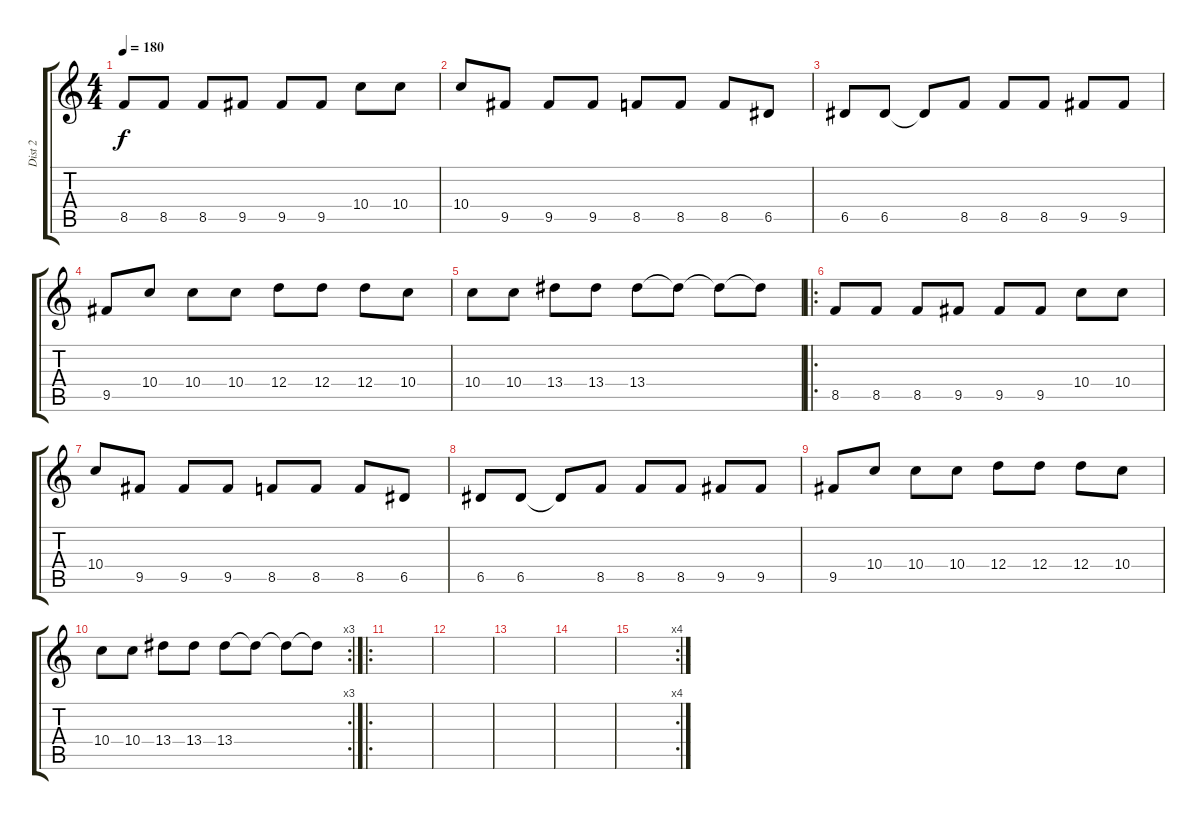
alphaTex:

\track ("Dist 2" "Dist 2") {instrument distortionguitar}
\staff {score tabs}
\tuning (E4 B3 G3 D3 A2 E2) {hide}
\ts (4 4)
\tempo 180
\clef g2
\ks c
8.5.8{dy f} 8.5.8 8.5.8 9.5.8 9.5.8 9.5.8 10.4.8 10.4.8 |
10.4.8 9.5.8 9.5.8 9.5.8 8.5.8 8.5.8 8.5.8 6.5.8 |
6.5.8 6.5.8 6.5{t}.8 8.5.8 8.5.8 8.5.8 9.5.8 9.5.8 |
9.5.8 10.4.8 10.4.8 10.4.8 12.4.8 12.4.8 12.4.8 10.4.8 |
10.4.8 10.4.8 13.4.8 13.4.8 13.4.8 13.4{t}.8 13.4{t}.8 13.4{t}.8 |
\ro
8.5.8 8.5.8 8.5.8 9.5.8 9.5.8 9.5.8 10.4.8 10.4.8 |
10.4.8 9.5.8 9.5.8 9.5.8 8.5.8 8.5.8 8.5.8 6.5.8 |
6.5.8 6.5.8 6.5{t}.8 8.5.8 8.5.8 8.5.8 9.5.8 9.5.8 |
9.5.8 10.4.8 10.4.8 10.4.8 12.4.8 12.4.8 12.4.8 10.4.8 |
\rc 3
10.4.8 10.4.8 13.4.8 13.4.8 13.4.8 13.4{t}.8 13.4{t}.8 13.4{t}.8 |
\ro
|
|
|
|
\rc 4
